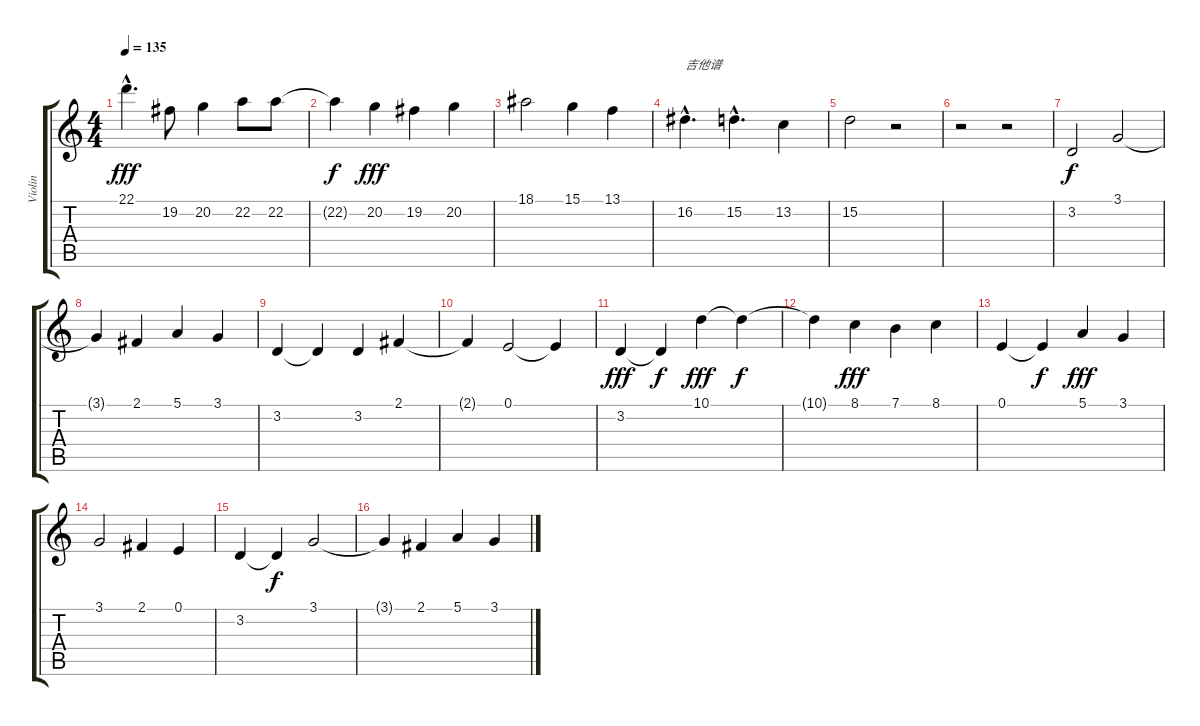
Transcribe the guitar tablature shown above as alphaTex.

\track ("Violin" "Violin") {instrument stringensemble2}
\staff {score tabs}
\tuning (E4 B3 G3 D3 A2 E2) {hide}
\ts (4 4)
\tempo 135
\clef g2
\ks c
22.1{hac}.4{d dy fff} 19.2.8 20.2.4 22.2.8 22.2.8 |
22.2{t}.4{dy f} 20.2.4{dy fff} 19.2.4 20.2.4 |
18.1.2 15.1.4 13.1.4 |
16.2{hac}.4{d txt "吉他谱"} 15.2{hac}.4{d} 13.2.4 |
15.2.2 r.2 |
r.2 r.2 |
3.2.2{dy f} 3.1.2 |
3.1{t}.4 2.1.4 5.1.4 3.1.4 |
3.2.4 3.2{t}.4 3.2.4 2.1.4 |
2.1{t}.4 0.1.2 0.1{t}.4 |
3.2.4{dy fff} 3.2{t}.4{dy f} 10.1.4{dy fff} 10.1{t}.4{dy f} |
10.1{t}.4 8.1.4{dy fff} 7.1.4 8.1.4 |
0.1.4 0.1{t}.4{dy f} 5.1.4{dy fff} 3.1.4 |
3.1.2 2.1.4 0.1.4 |
3.2.4 3.2{t}.4{dy f} 3.1.2 |
3.1{t}.4 2.1.4 5.1.4 3.1.4
